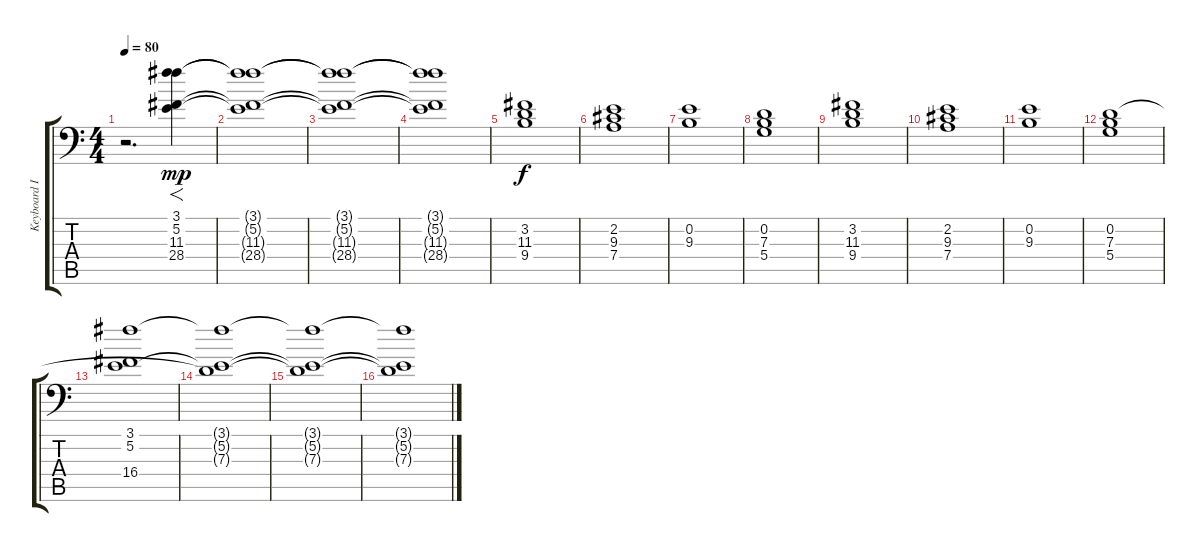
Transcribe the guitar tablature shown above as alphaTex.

\track ("Keyboard II (Treble)" "Keyboard I") {instrument synthstrings2}
\staff {score tabs}
\tuning (Eb5 B3 G3 D3 A2 A1) {hide}
\ts (4 4)
\tempo 80
\clef f4
\ks c
r.2{d dy mp} (3.1 5.2 11.3 28.4).4{f} |
(3.1{t} 5.2{t} 11.3{t} 28.4{t}).1 |
(3.1{t} 5.2{t} 11.3{t} 28.4{t}).1 |
(3.1{t} 5.2{t} 11.3{t} 28.4{t}).1 |
(3.2 11.3 9.4).1{dy f} |
(2.2 9.3 7.4).1 |
(0.2 9.3).1 |
(0.2 7.3 5.4).1 |
(3.2 11.3 9.4).1 |
(2.2 9.3 7.4).1 |
(0.2 9.3).1 |
(0.2 7.3 5.4).1 |
(3.1 5.2 16.4).1 |
(3.1{t} 5.2{t} 7.3{t}).1 |
(3.1{t} 5.2{t} 7.3{t}).1 |
(3.1{t} 5.2{t} 7.3{t}).1
